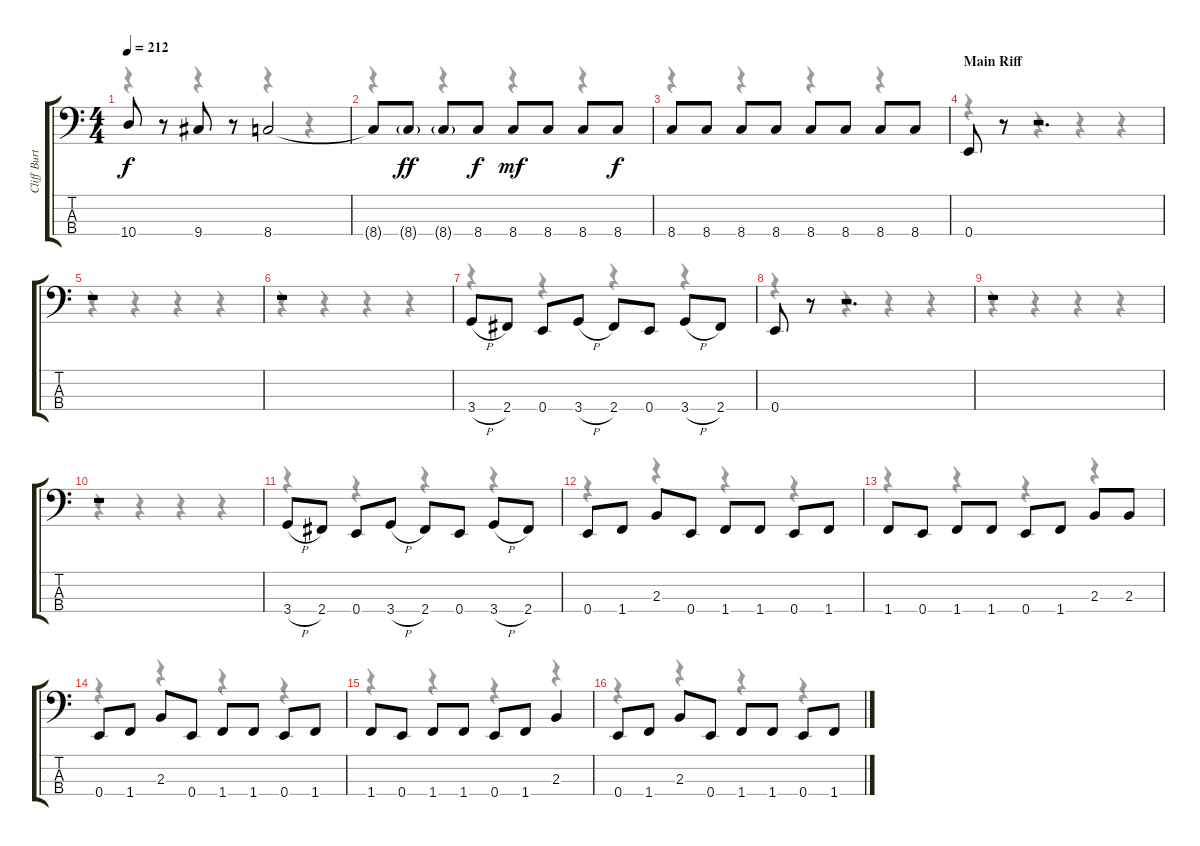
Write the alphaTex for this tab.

\track ("Cliff Burton" "Cliff Burt") {instrument electricbassfinger}
\staff {score tabs}
\tuning (G2 D2 A1 E1) {hide}
\voice
\ts (4 4)
\tempo 212
\clef f4
\ks c
10.4.8{dy f} r.8 9.4.8 r.8 8.4.2 |
8.4{t}.8 8.4{g}.8{dy ff} 8.4{g}.8 8.4.8{dy f} 8.4.8{dy mf} 8.4.8 8.4.8 8.4.8{dy f} |
8.4.8 8.4.8 8.4.8 8.4.8 8.4.8 8.4.8 8.4.8 8.4.8 |
\section ("" "Main Riff")
0.4.8 r.8 r.2{d} |
r.1 |
r.1 |
3.4{h}.8 2.4.8 0.4.8 3.4{h}.8 2.4.8 0.4.8 3.4{h}.8 2.4.8 |
0.4.8 r.8 r.2{d} |
r.1 |
r.1 |
3.4{h}.8 2.4.8 0.4.8 3.4{h}.8 2.4.8 0.4.8 3.4{h}.8 2.4.8 |
0.4.8 1.4.8 2.3.8 0.4.8 1.4.8 1.4.8 0.4.8 1.4.8 |
1.4.8 0.4.8 1.4.8 1.4.8 0.4.8 1.4.8 2.3.8 2.3.8 |
0.4.8 1.4.8 2.3.8 0.4.8 1.4.8 1.4.8 0.4.8 1.4.8 |
1.4.8 0.4.8 1.4.8 1.4.8 0.4.8 1.4.8 2.3.4 |
0.4.8 1.4.8 2.3.8 0.4.8 1.4.8 1.4.8 0.4.8 1.4.8
\voice
\clef f4
\ottava regular
\simile none
\ks c
r.4{dy f} r.4 r.4 r.4 |
r.4 r.4 r.4 r.4 |
r.4 r.4 r.4 r.4 |
r.4 r.4 r.4 r.4 |
r.4 r.4 r.4 r.4 |
r.4 r.4 r.4 r.4 |
r.4 r.4 r.4 r.4 |
r.4 r.4 r.4 r.4 |
r.4 r.4 r.4 r.4 |
r.4 r.4 r.4 r.4 |
r.4 r.4 r.4 r.4 |
r.4 r.4 r.4 r.4 |
r.4 r.4 r.4 r.4 |
r.4 r.4 r.4 r.4 |
r.4 r.4 r.4 r.4 |
r.4 r.4 r.4 r.4
